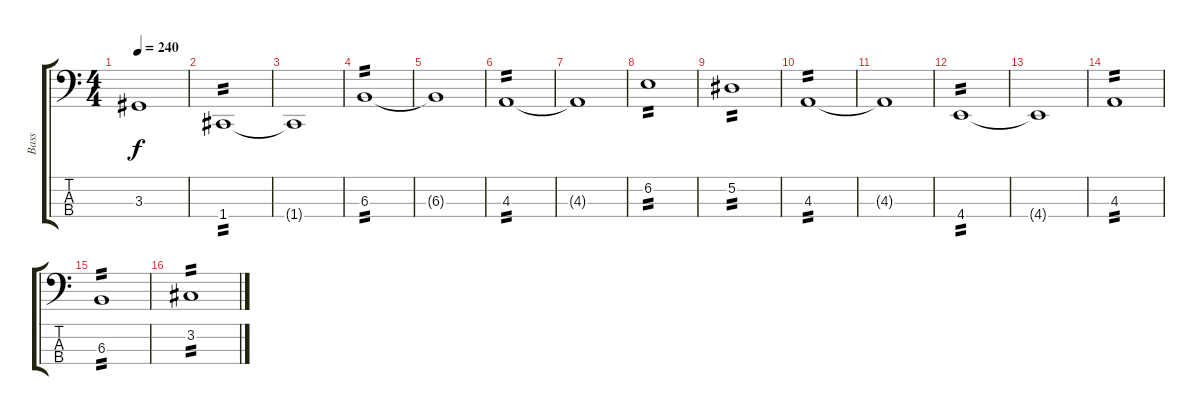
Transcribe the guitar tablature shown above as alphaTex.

\track ("Bass" "Bass") {instrument electricbasspick}
\staff {score tabs}
\tuning (Eb2 Bb1 F1 C1) {hide}
\ts (4 4)
\tempo 240
\clef f4
\ks c
3.3{t}.1{dy f} |
1.4.1{tp 2} |
1.4{t}.1 |
6.3.1{tp 2} |
6.3{t}.1 |
4.3.1{tp 2} |
4.3{t}.1 |
6.2.1{tp 2} |
5.2.1{tp 2} |
4.3.1{tp 2} |
4.3{t}.1 |
4.4.1{tp 2} |
4.4{t}.1 |
4.3.1{tp 2} |
6.3.1{tp 2} |
3.2.1{tp 2}
